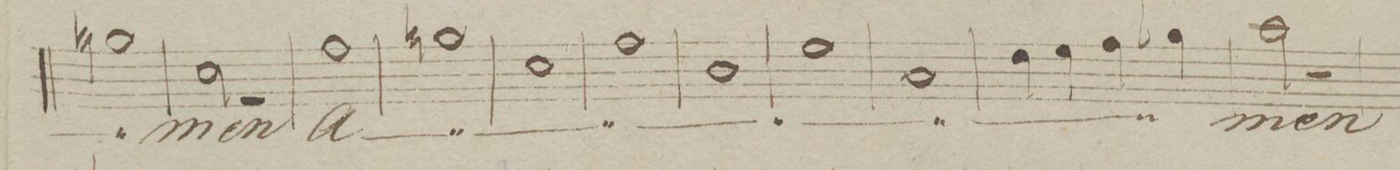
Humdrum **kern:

**kern	**text	**dynam
*I"Bas.	*	*
*clefF4	*	*
*k[b-]	*	*
*met(c|)	*	*
*M2/2	*	*
1Bn	.	.
=26	=26	=26
2E\	-men	.
2r	.	.
=27	=27	=27
1A	a-	.
=28	=28	=28
1Bn	.	.
=29	=29	=29
1E	.	.
=30	=30	=30
1A	.	.
=31	=31	=31
1D	.	.
=32	=32	=32
1G	.	.
=33	=33	=33
1C	.	.
=34	=34	=34
4F\	.	.
4G\	.	.
4A\	.	.
4B-X\	.	.
=35	=35	=35
2c\	-men	.
2r	.	.
=36	=36	=36
*-	*-	*-
